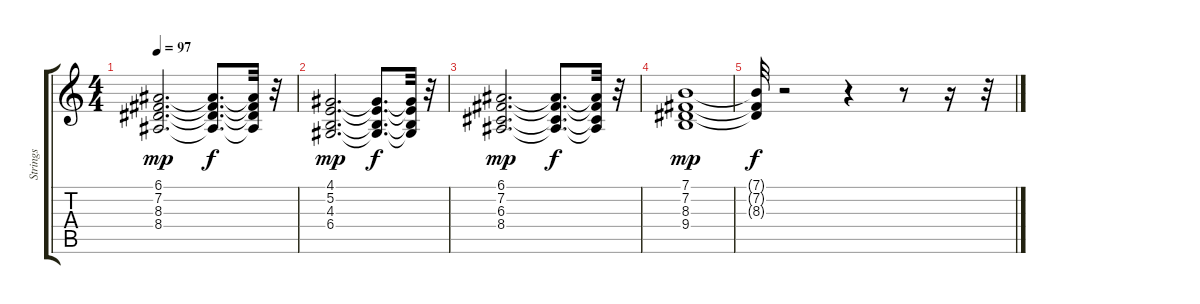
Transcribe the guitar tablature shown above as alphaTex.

\track ("Strings" "Strings") {instrument stringensemble2}
\staff {score tabs}
\tuning (E4 B3 G3 D3 A2 E2) {hide}
\ts (4 4)
\tempo 97
\clef g2
\ks c
(6.1 7.2 8.3 8.4).2{d dy mp} (6.1{t} 7.2{t} 8.3{t} 8.4{t}).8{d dy f} (6.1{t} 7.2{t} 8.3{t} 8.4{t}).32 r.32 |
(4.1 5.2 4.3 6.4).2{d dy mp} (4.1{t} 5.2{t} 4.3{t} 6.4{t}).8{d dy f} (4.1{t} 5.2{t} 4.3{t} 6.4{t}).32 r.32 |
(6.1 7.2 6.3 8.4).2{d dy mp} (6.1{t} 7.2{t} 6.3{t} 8.4{t}).8{d dy f} (6.1{t} 7.2{t} 6.3{t} 8.4{t}).32 r.32 |
(7.1 7.2 8.3 9.4).1{dy mp} |
(7.1{t} 7.2{t} 8.3{t}).32{dy f} r.2 r.4 r.8 r.16 r.32
